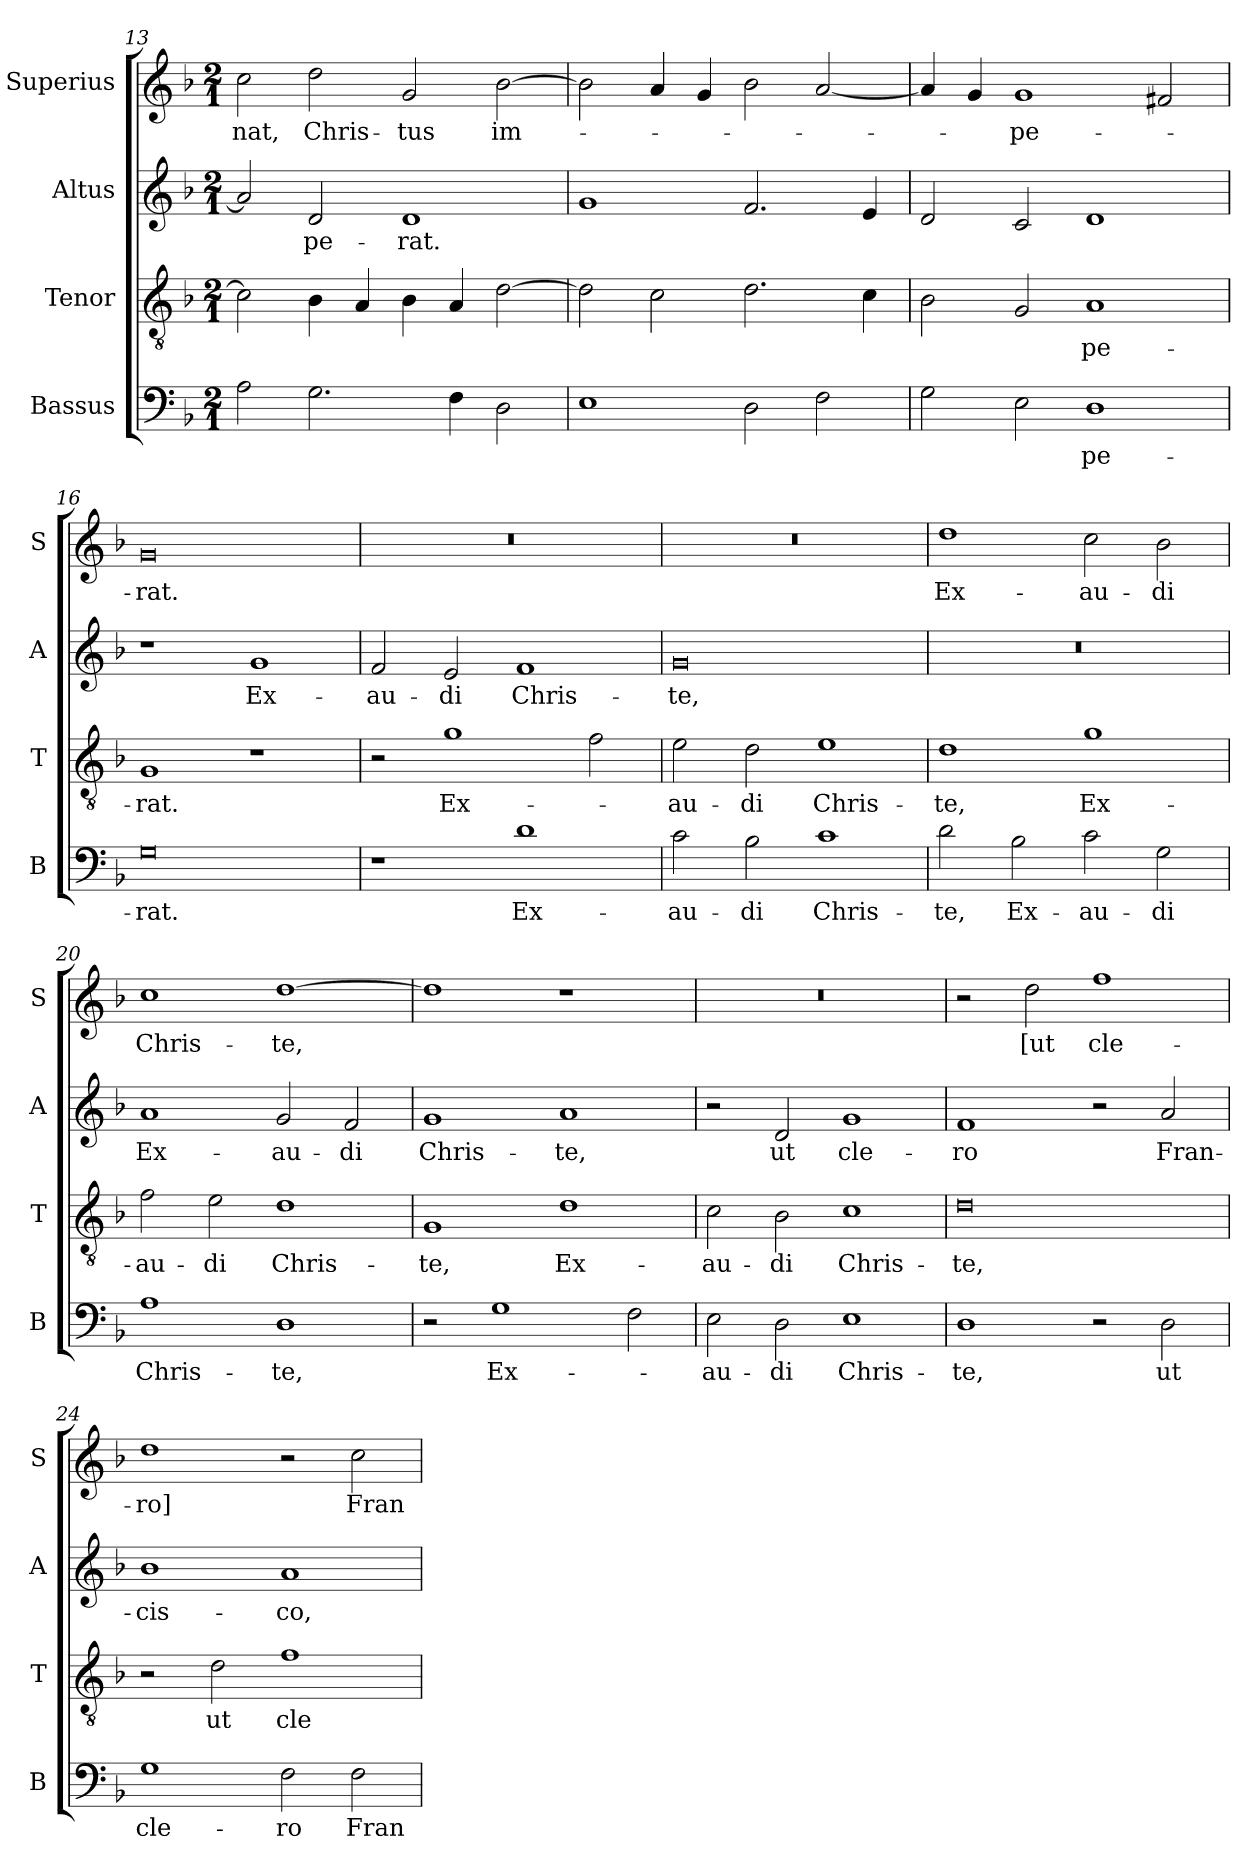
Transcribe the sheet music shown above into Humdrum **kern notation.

**kern	**text	**kern	**text	**kern	**text	**kern	**text
*part4	*part4	*part3	*part3	*part2	*part2	*part1	*part1
*staff4	*staff4	*staff3	*staff3	*staff2	*staff2	*staff1	*staff1
*I"Bassus	*	*I"Tenor	*	*I"Altus	*	*I"Superius	*
*I'B	*	*I'T	*	*I'A	*	*I'S	*
*clefF4	*	*clefGv2	*	*clefG2	*	*clefG2	*
*k[b-]	*	*k[b-]	*	*k[b-]	*	*k[b-]	*
*F:	*	*F:	*	*F:	*	*F:	*
*M2/1	*	*M2/1	*	*M2/1	*	*M2/1	*
=13	=13	=13	=13	=13	=13	=13	=13
2A	.	2c]	.	2a]	.	2cc	-nat,
2.G	.	4B-	.	2d	-pe-	2dd	Chris-
.	.	4A	.	.	.	.	.
.	.	4B-	.	1d	-rat.	2g	-tus
4F	.	4A	.	.	.	.	.
2D	.	[2d	.	.	.	[2b-	im-
=14	=14	=14	=14	=14	=14	=14	=14
1E	.	2d]	.	1g	.	2b-]	.
.	.	2c	.	.	.	4a	.
.	.	.	.	.	.	4g	.
2D	.	2.d	.	2.f	.	2b-	.
2F	.	.	.	.	.	[2a	.
.	.	4c	.	4e	.	.	.
=15	=15	=15	=15	=15	=15	=15	=15
2G	.	2B-	.	2d	.	4a]	.
.	.	.	.	.	.	4g	.
2E	.	2G	.	2c	.	1g	-pe-
1D	-pe-	1A	-pe-	1d	.	.	.
.	.	.	.	.	.	2f#X	.
=16	=16	=16	=16	=16	=16	=16	=16
0G	-rat.	1G	-rat.	1r	.	0g	-rat.
.	.	1r	.	1g	Ex-	.	.
=17	=17	=17	=17	=17	=17	=17	=17
1r	.	2r	.	2f	-au-	0r	.
.	.	1g	Ex-	2e	-di	.	.
1d	Ex-	.	.	1f	Chris-	.	.
.	.	2f	.	.	.	.	.
=18	=18	=18	=18	=18	=18	=18	=18
2c	-au-	2e	-au-	0g	-te,	0r	.
2B-	-di	2d	-di	.	.	.	.
1c	Chris-	1e	Chris-	.	.	.	.
=19	=19	=19	=19	=19	=19	=19	=19
2d	-te,	1d	-te,	0r	.	1dd	Ex-
2B-	Ex-	.	.	.	.	.	.
2c	-au-	1g	Ex-	.	.	2cc	-au-
2G	-di	.	.	.	.	2b-	-di
=20	=20	=20	=20	=20	=20	=20	=20
1A	Chris-	2f	-au-	1a	Ex-	1cc	Chris-
.	.	2e	-di	.	.	.	.
1D	-te,	1d	Chris-	2g	-au-	[1dd	-te,
.	.	.	.	2f	-di	.	.
=21	=21	=21	=21	=21	=21	=21	=21
2r	.	1G	-te,	1g	Chris-	1dd]	.
1G	Ex-	.	.	.	.	.	.
.	.	1d	Ex-	1a	-te,	1r	.
2F	.	.	.	.	.	.	.
=22	=22	=22	=22	=22	=22	=22	=22
2E	-au-	2c	-au-	2r	.	0r	.
2D	-di	2B-	-di	2d	ut	.	.
1E	Chris-	1c	Chris-	1g	cle-	.	.
=23	=23	=23	=23	=23	=23	=23	=23
1D	-te,	0d	-te,	1f	-ro	2r	.
.	.	.	.	.	.	2dd	[ut
2r	.	.	.	2r	.	1ff	cle-
2D	ut	.	.	2a	Fran-	.	.
=24	=24	=24	=24	=24	=24	=24	=24
1G	cle-	2r	.	1b-	-cis-	1dd	-ro]
.	.	2d	ut	.	.	.	.
2F	-ro	1f	cle-	1a	-co,	2r	.
2F	Fran-	.	.	.	.	2cc	Fran-
=	=	=	=	=	=	=	=
*-	*-	*-	*-	*-	*-	*-	*-
